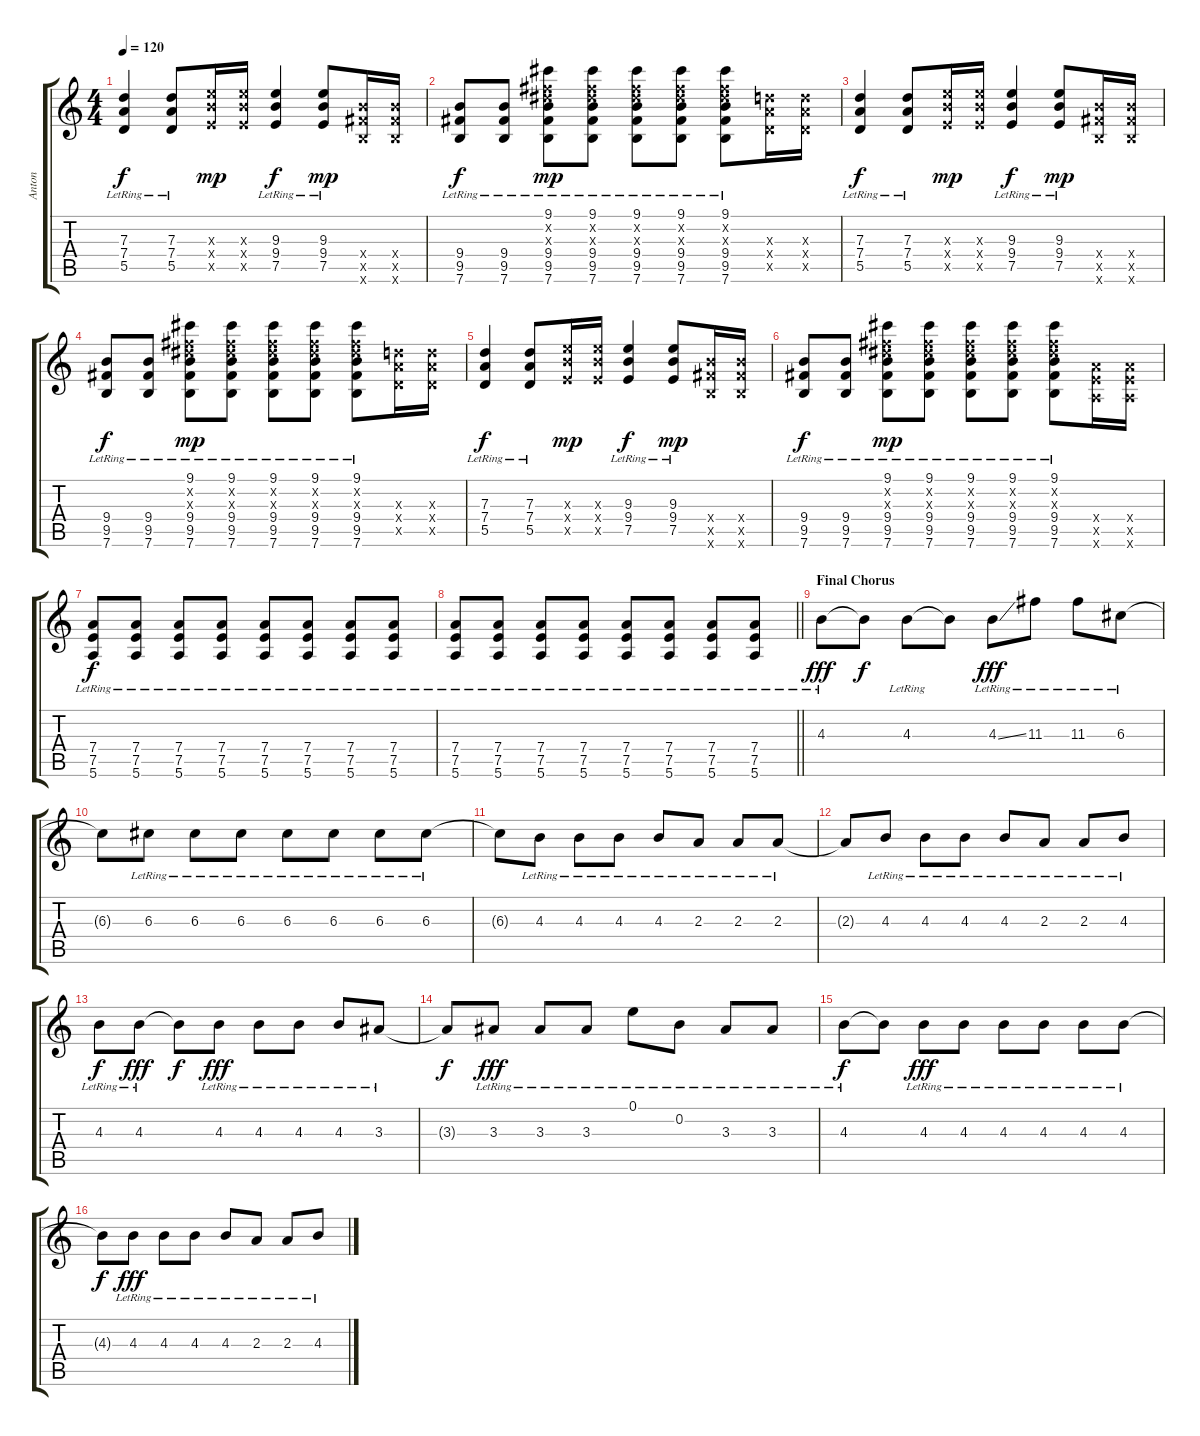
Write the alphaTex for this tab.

\track ("Anton" "Anton") {instrument electricguitarclean}
\staff {score tabs}
\tuning (E4 B3 G3 D3 A2 E2) {hide}
\ts (4 4)
\tempo 120
\clef g2
\ks c
(7.3{lr} 7.4{lr} 5.5{lr}).4{dy f} (7.3{lr} 7.4{lr} 5.5{lr}).8 (9.3{x} 9.4{x} 7.5{x}).16{dy mp} (9.3{x} 9.4{x} 7.5{x}).16 (9.3{lr} 9.4{lr} 7.5{lr}).4{dy f} (9.3{lr} 9.4{lr} 7.5{lr}).8{dy mp} (9.4{x} 9.5{x} 7.6{x}).16 (9.4{x} 9.5{x} 7.6{x}).16 |
(9.4{lr} 9.5{lr} 7.6{lr}).8{dy f} (9.4{lr} 9.5{lr} 7.6{lr}).8 (9.1{lr} 7.2{x} 8.3{x} 9.4{lr} 9.5{lr} 7.6{lr}).8{dy mp} (9.1{lr} 7.2{x} 8.3{x} 9.4{lr} 9.5{lr} 7.6{lr}).8 (9.1{lr} 7.2{x} 8.3{x} 9.4{lr} 9.5{lr} 7.6{lr}).8 (9.1{lr} 7.2{x} 8.3{x} 9.4{lr} 9.5{lr} 7.6{lr}).8 (9.1{lr} 7.2{x} 8.3{x} 9.4{lr} 9.5{lr} 7.6{lr}).8 (7.3{x} 7.4{x} 5.5{x}).16 (7.3{x} 7.4{x} 5.5{x}).16 |
(7.3{lr} 7.4{lr} 5.5{lr}).4{dy f} (7.3{lr} 7.4{lr} 5.5{lr}).8 (9.3{x} 9.4{x} 7.5{x}).16{dy mp} (9.3{x} 9.4{x} 7.5{x}).16 (9.3{lr} 9.4{lr} 7.5{lr}).4{dy f} (9.3{lr} 9.4{lr} 7.5{lr}).8{dy mp} (9.4{x} 9.5{x} 7.6{x}).16 (9.4{x} 9.5{x} 7.6{x}).16 |
(9.4{lr} 9.5{lr} 7.6{lr}).8{dy f} (9.4{lr} 9.5{lr} 7.6{lr}).8 (9.1{lr} 7.2{x} 8.3{x} 9.4{lr} 9.5{lr} 7.6{lr}).8{dy mp} (9.1{lr} 7.2{x} 8.3{x} 9.4{lr} 9.5{lr} 7.6{lr}).8 (9.1{lr} 7.2{x} 8.3{x} 9.4{lr} 9.5{lr} 7.6{lr}).8 (9.1{lr} 7.2{x} 8.3{x} 9.4{lr} 9.5{lr} 7.6{lr}).8 (9.1{lr} 7.2{x} 8.3{x} 9.4{lr} 9.5{lr} 7.6{lr}).8 (7.3{x} 7.4{x} 5.5{x}).16 (7.3{x} 7.4{x} 5.5{x}).16 |
(7.3{lr} 7.4{lr} 5.5{lr}).4{dy f} (7.3{lr} 7.4{lr} 5.5{lr}).8 (9.3{x} 9.4{x} 7.5{x}).16{dy mp} (9.3{x} 9.4{x} 7.5{x}).16 (9.3{lr} 9.4{lr} 7.5{lr}).4{dy f} (9.3{lr} 9.4{lr} 7.5{lr}).8{dy mp} (9.4{x} 9.5{x} 7.6{x}).16 (9.4{x} 9.5{x} 7.6{x}).16 |
(9.4{lr} 9.5{lr} 7.6{lr}).8{dy f} (9.4{lr} 9.5{lr} 7.6{lr}).8 (9.1{lr} 7.2{x} 8.3{x} 9.4{lr} 9.5{lr} 7.6{lr}).8{dy mp} (9.1{lr} 7.2{x} 8.3{x} 9.4{lr} 9.5{lr} 7.6{lr}).8 (9.1{lr} 7.2{x} 8.3{x} 9.4{lr} 9.5{lr} 7.6{lr}).8 (9.1{lr} 7.2{x} 8.3{x} 9.4{lr} 9.5{lr} 7.6{lr}).8 (9.1{lr} 7.2{x} 8.3{x} 9.4{lr} 9.5{lr} 7.6{lr}).8 (7.4{x} 7.5{x} 5.6{x}).16 (7.4{x} 7.5{x} 5.6{x}).16 |
(7.4{lr} 7.5{lr} 5.6{lr}).8{dy f} (7.4{lr} 7.5{lr} 5.6{lr}).8 (7.4{lr} 7.5{lr} 5.6{lr}).8 (7.4{lr} 7.5{lr} 5.6{lr}).8 (7.4{lr} 7.5{lr} 5.6{lr}).8 (7.4{lr} 7.5{lr} 5.6{lr}).8 (7.4{lr} 7.5{lr} 5.6{lr}).8 (7.4{lr} 7.5{lr} 5.6{lr}).8 |
\barLineRight lightlight
(7.4{lr} 7.5{lr} 5.6{lr}).8 (7.4{lr} 7.5{lr} 5.6{lr}).8 (7.4{lr} 7.5{lr} 5.6{lr}).8 (7.4{lr} 7.5{lr} 5.6{lr}).8 (7.4{lr} 7.5{lr} 5.6{lr}).8 (7.4{lr} 7.5{lr} 5.6{lr}).8 (7.4{lr} 7.5{lr} 5.6{lr}).8 (7.4{lr} 7.5{lr} 5.6{lr}).8 |
\section ("" "Final Chorus")
4.3{lr}.8{dy fff} 4.3{t}.8{dy f} 4.3{lr}.8 4.3{t}.8 4.3{ss lr}.8{dy fff} 11.3{lr}.8 11.3{lr}.8 6.3{lr}.8 |
6.3{t}.8 6.3{lr}.8 6.3{lr}.8 6.3{lr}.8 6.3{lr}.8 6.3{lr}.8 6.3{lr}.8 6.3{lr}.8 |
6.3{t}.8 4.3{lr}.8 4.3{lr}.8 4.3{lr}.8 4.3{lr}.8 2.3{lr}.8 2.3{lr}.8 2.3{lr}.8 |
2.3{t}.8 4.3{lr}.8 4.3{lr}.8 4.3{lr}.8 4.3{lr}.8 2.3{lr}.8 2.3{lr}.8 4.3{lr}.8 |
4.3{lr}.8{dy f} 4.3{lr}.8{dy fff} 4.3{t}.8{dy f} 4.3{lr}.8{dy fff} 4.3{lr}.8 4.3{lr}.8 4.3{lr}.8 3.3{lr}.8 |
3.3{t}.8{dy f} 3.3{lr}.8{dy fff} 3.3{lr}.8 3.3{lr}.8 0.1{lr}.8 0.2{lr}.8 3.3{lr}.8 3.3{lr}.8 |
4.3{lr}.8{dy f} 4.3{t}.8 4.3{lr}.8{dy fff} 4.3{lr}.8 4.3{lr}.8 4.3{lr}.8 4.3{lr}.8 4.3{lr}.8 |
4.3{t}.8{dy f} 4.3{lr}.8{dy fff} 4.3{lr}.8 4.3{lr}.8 4.3{lr}.8 2.3{lr}.8 2.3{lr}.8 4.3{lr}.8
